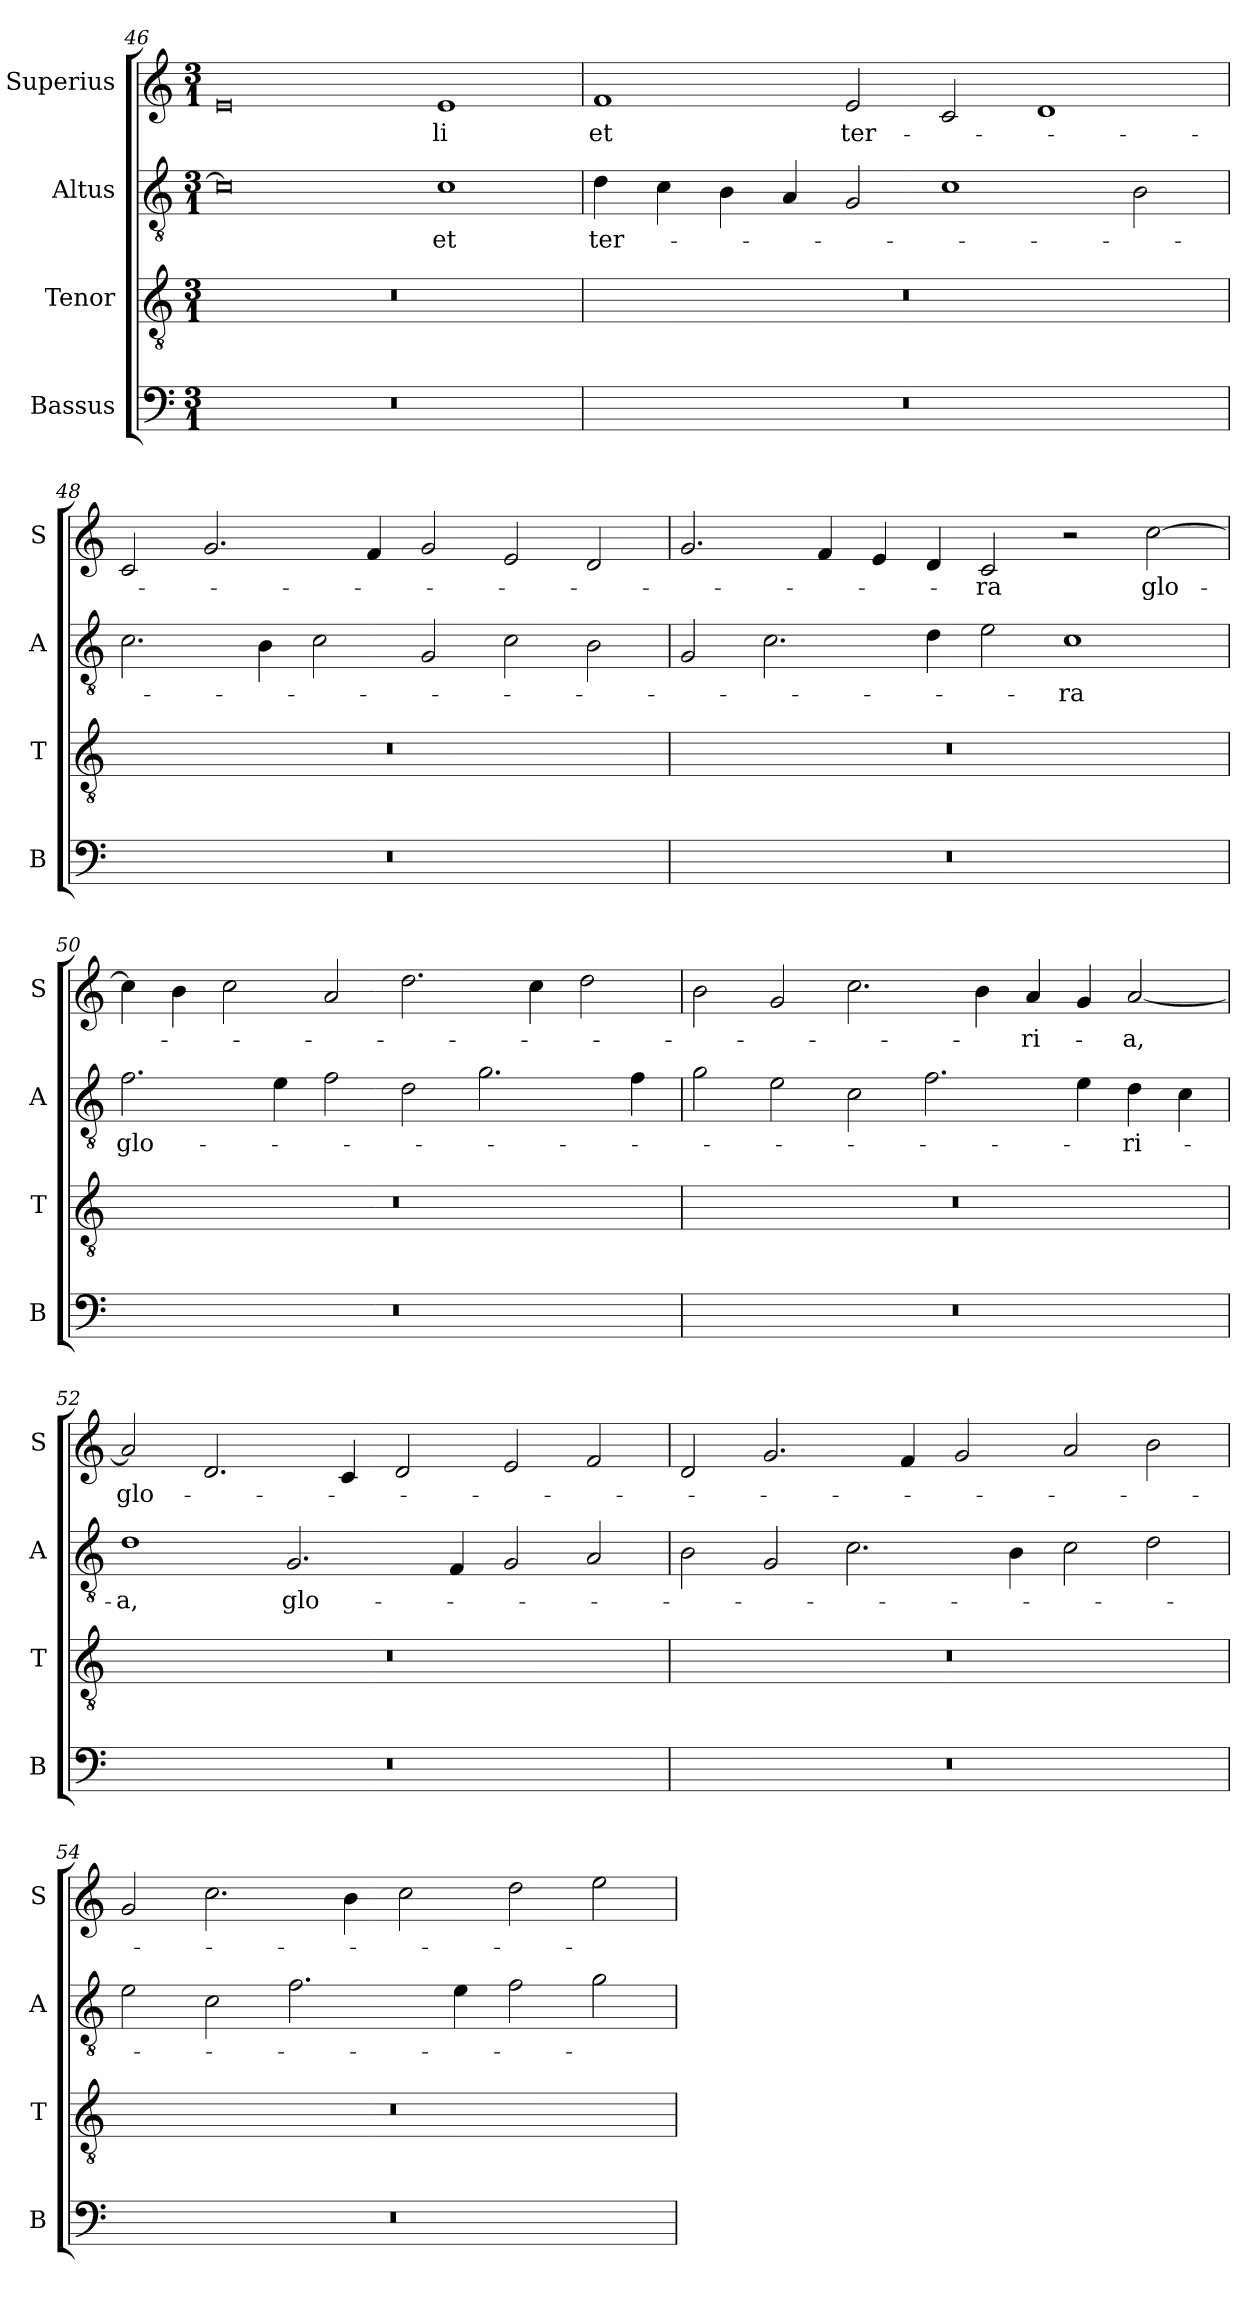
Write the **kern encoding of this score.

**kern	**kern	**kern	**text	**kern	**text
*part4	*part3	*part2	*part2	*part1	*part1
*staff4	*staff3	*staff2	*staff2	*staff1	*staff1
*I"Bassus	*I"Tenor	*I"Altus	*	*I"Superius	*
*I'B	*I'T	*I'A	*	*I'S	*
*clefF4	*clefGv2	*clefGv2	*	*clefG2	*
*k[]	*k[]	*k[]	*	*k[]	*
*M3/1	*M3/1	*M3/1	*	*M3/1	*
=46	=46	=46	=46	=46	=46
0.r	0.r	0c]	.	0e	.
.	.	1c	et	1e	-li
=47	=47	=47	=47	=47	=47
0.r	0.r	4d\	ter-	1f	et
.	.	4c\	.	.	.
.	.	4B\	.	.	.
.	.	4A/	.	.	.
.	.	2G/	.	2e/	ter-
.	.	1c	.	2c/	.
.	.	.	.	1d	.
.	.	2B\	.	.	.
=48	=48	=48	=48	=48	=48
0.r	0.r	2.c\	.	2c/	.
.	.	.	.	2.g/	.
.	.	4B\	.	.	.
.	.	2c\	.	.	.
.	.	.	.	4f/	.
.	.	2G/	.	2g/	.
.	.	2c\	.	2e/	.
.	.	2B\	.	2d/	.
=49	=49	=49	=49	=49	=49
0.r	0.r	2G/	.	2.g/	.
.	.	2.c\	.	.	.
.	.	.	.	4f/	.
.	.	.	.	4e/	.
.	.	4d\	.	4d/	.
.	.	2e\	.	2c/	-ra
.	.	1c	-ra	2r	.
.	.	.	.	[2cc\	glo-
=50	=50	=50	=50	=50	=50
0.r	0.r	2.f\	glo-	4cc\]	.
.	.	.	.	4b\	.
.	.	.	.	2cc\	.
.	.	4e\	.	.	.
.	.	2f\	.	2a/	.
.	.	2d\	.	2.dd\	.
.	.	2.g\	.	.	.
.	.	.	.	4cc\	.
.	.	.	.	2dd\	.
.	.	4f\	.	.	.
=51	=51	=51	=51	=51	=51
0.r	0.r	2g\	.	2b\	.
.	.	2e\	.	2g/	.
.	.	2c\	.	2.cc\	.
.	.	2.f\	.	.	.
.	.	.	.	4b\	.
.	.	.	.	4a/	-ri-
.	.	4e\	.	4g/	.
.	.	4d\	-ri-	[2a/	-a,
.	.	4c\	.	.	.
=52	=52	=52	=52	=52	=52
0.r	0.r	1d	-a,	2a/]	glo-
.	.	.	.	2.d/	.
.	.	2.G/	glo-	.	.
.	.	.	.	4c/	.
.	.	.	.	2d/	.
.	.	4F/	.	.	.
.	.	2G/	.	2e/	.
.	.	2A/	.	2f/	.
=53	=53	=53	=53	=53	=53
0.r	0.r	2B\	.	2d/	.
.	.	2G/	.	2.g/	.
.	.	2.c\	.	.	.
.	.	.	.	4f/	.
.	.	.	.	2g/	.
.	.	4B\	.	.	.
.	.	2c\	.	2a/	.
.	.	2d\	.	2b\	.
=54	=54	=54	=54	=54	=54
0.r	0.r	2e\	.	2g/	.
.	.	2c\	.	2.cc\	.
.	.	2.f\	.	.	.
.	.	.	.	4b\	.
.	.	.	.	2cc\	.
.	.	4e\	.	.	.
.	.	2f\	.	2dd\	.
.	.	2g\	.	2ee\	.
=	=	=	=	=	=
*-	*-	*-	*-	*-	*-
